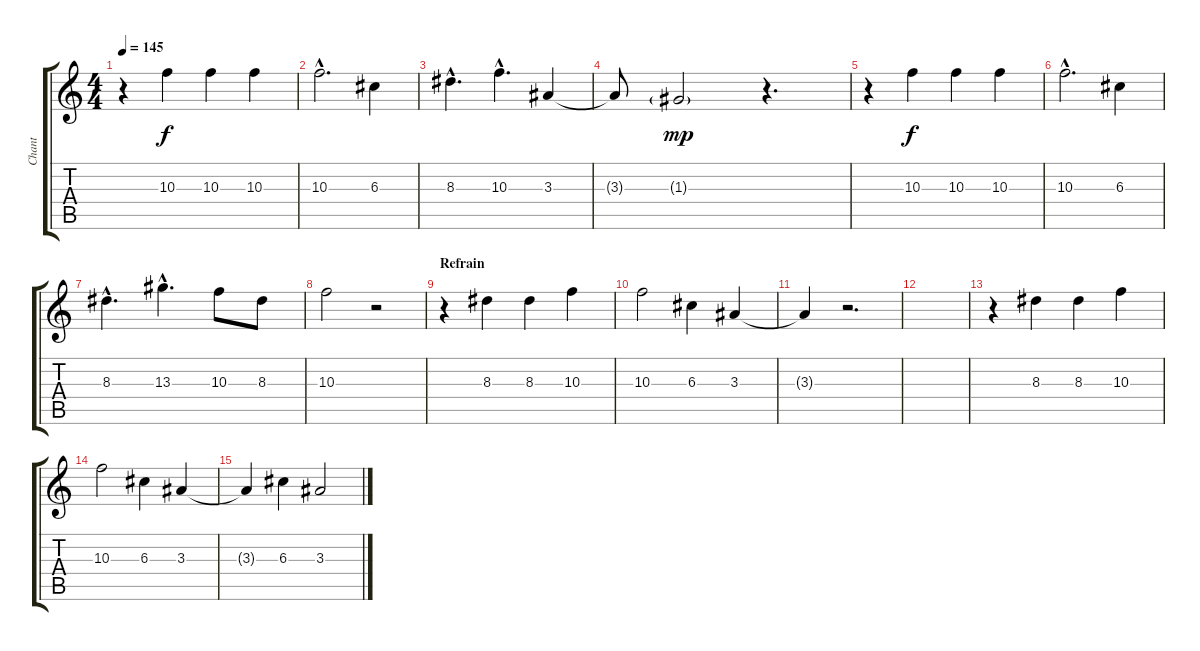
\track ("Chant" "Chant") {instrument acousticguitarnylon}
\staff {score tabs}
\tuning (E4 B3 G3 D3 A2 E2) {hide}
\ts (4 4)
\tempo 145
\clef g2
\ks c
r.4{dy f} 10.3.4 10.3.4 10.3.4 |
10.3{hac}.2{d} 6.3.4 |
8.3{hac}.4{d} 10.3{hac}.4{d} 3.3.4 |
3.3{t}.8 1.3{g}.2{dy mp} r.4{d} |
r.4 10.3.4{dy f} 10.3.4 10.3.4 |
10.3{hac}.2{d} 6.3.4 |
8.3{hac}.4{d} 13.3{hac}.4{d} 10.3.8 8.3.8 |
10.3.2 r.2 |
\section ("" "Refrain")
r.4 8.3.4 8.3.4 10.3.4 |
10.3.2 6.3.4 3.3.4 |
3.3{t}.4 r.2{d} |
|
r.4 8.3.4 8.3.4 10.3.4 |
10.3.2 6.3.4 3.3.4 |
3.3{t}.4 6.3.4 3.3.2
